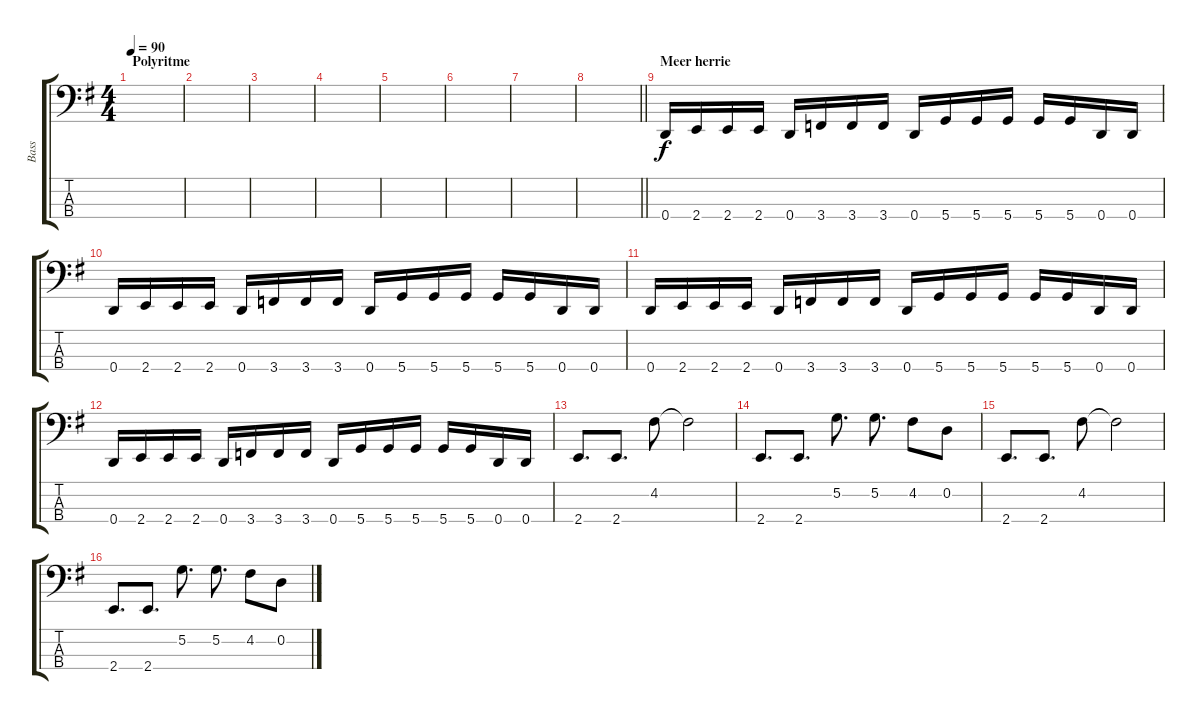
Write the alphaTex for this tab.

\track ("Bass" "Bass") {instrument electricbassfinger}
\staff {score tabs}
\tuning (G2 D2 A1 D1) {hide}
\ts (4 4)
\section ("" "Polyritme")
\tempo 90
\clef f4
\ks eminor
|
|
|
|
|
|
|
\barLineRight lightlight
|
\section ("" "Meer herrie")
0.4.16 2.4.16 2.4.16 2.4.16 0.4.16 3.4.16 3.4.16 3.4.16 0.4.16 5.4.16 5.4.16 5.4.16 5.4.16 5.4.16 0.4.16 0.4.16 |
0.4.16 2.4.16 2.4.16 2.4.16 0.4.16 3.4.16 3.4.16 3.4.16 0.4.16 5.4.16 5.4.16 5.4.16 5.4.16 5.4.16 0.4.16 0.4.16 |
0.4.16 2.4.16 2.4.16 2.4.16 0.4.16 3.4.16 3.4.16 3.4.16 0.4.16 5.4.16 5.4.16 5.4.16 5.4.16 5.4.16 0.4.16 0.4.16 |
0.4.16 2.4.16 2.4.16 2.4.16 0.4.16 3.4.16 3.4.16 3.4.16 0.4.16 5.4.16 5.4.16 5.4.16 5.4.16 5.4.16 0.4.16 0.4.16 |
2.4.8{d} 2.4.8{d} 4.2.8 4.2{t}.2 |
2.4.8{d} 2.4.8{d} 5.2.8{d} 5.2.8{d} 4.2.8 0.2.8 |
2.4.8{d} 2.4.8{d} 4.2.8 4.2{t}.2 |
2.4.8{d} 2.4.8{d} 5.2.8{d} 5.2.8{d} 4.2.8 0.2.8
